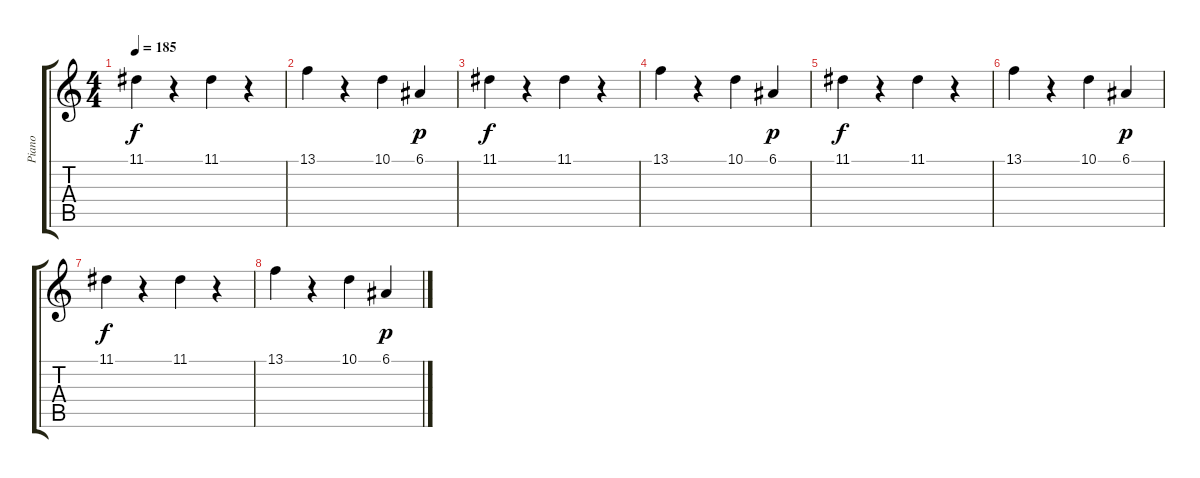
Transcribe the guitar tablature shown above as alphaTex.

\track ("Piano" "Piano") {instrument brightacousticpiano}
\staff {score tabs}
\tuning (E4 B3 G3 D3 A2 E2) {hide}
\ts (4 4)
\tempo 185
\clef g2
\ks c
11.1.4{dy f} r.4 11.1.4 r.4 |
13.1.4 r.4 10.1.4 6.1.4{dy p} |
11.1.4{dy f} r.4 11.1.4 r.4 |
13.1.4 r.4 10.1.4 6.1.4{dy p} |
11.1.4{dy f} r.4 11.1.4 r.4 |
13.1.4 r.4 10.1.4 6.1.4{dy p} |
11.1.4{dy f} r.4 11.1.4 r.4 |
13.1.4 r.4 10.1.4 6.1.4{dy p}
